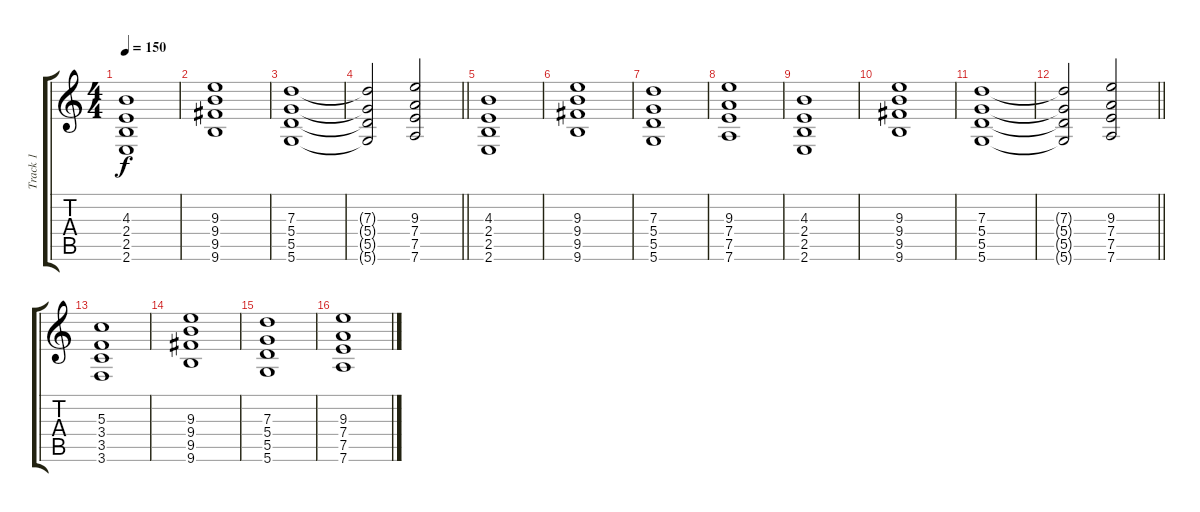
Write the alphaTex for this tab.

\track ("Track 1" "Track 1") {instrument overdrivenguitar}
\staff {score tabs}
\tuning (E4 B3 G3 D3 A2 D2) {hide}
\ts (4 4)
\tempo 150
\clef g2
\ks c
(4.3 2.4 2.5 2.6).1{dy f} |
(9.3 9.4 9.5 9.6).1 |
(7.3 5.4 5.5 5.6).1 |
\barLineRight lightlight
(7.3{t} 5.4{t} 5.5{t} 5.6{t}).2 (9.3 7.4 7.5 7.6).2 |
(4.3 2.4 2.5 2.6).1 |
(9.3 9.4 9.5 9.6).1 |
(7.3 5.4 5.5 5.6).1 |
(9.3 7.4 7.5 7.6).1 |
(4.3 2.4 2.5 2.6).1 |
(9.3 9.4 9.5 9.6).1 |
(7.3 5.4 5.5 5.6).1 |
\barLineRight lightlight
(7.3{t} 5.4{t} 5.5{t} 5.6{t}).2 (9.3 7.4 7.5 7.6).2 |
(5.3 3.4 3.5 3.6).1 |
(9.3 9.4 9.5 9.6).1 |
(7.3 5.4 5.5 5.6).1 |
(9.3 7.4 7.5 7.6).1
